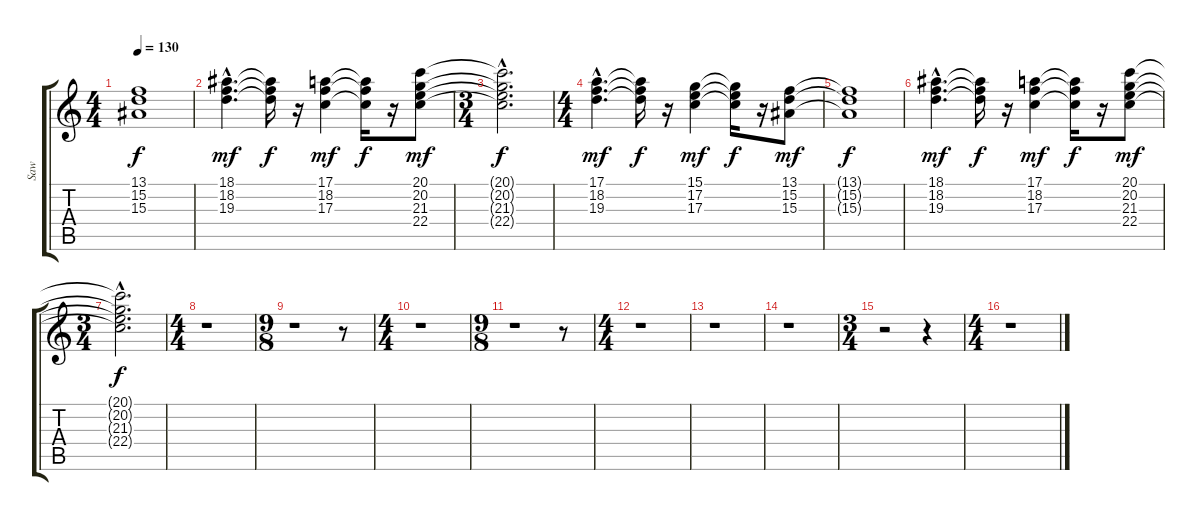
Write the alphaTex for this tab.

\track ("Saw" "Saw") {instrument lead2sawtooth}
\staff {score tabs}
\tuning (E4 B3 G3 D3 A2 E2) {hide}
\ts (4 4)
\tempo 130
\clef g2
\ks c
(13.1{t} 15.2{t} 15.3{t}).1{dy f} |
(18.1{hac} 18.2{hac} 19.3{hac}).4{d dy mf} (18.1{t} 18.2{t} 19.3{t}).16{dy f} r.16 (17.1 18.2 17.3).4{dy mf} (17.1{t} 18.2{t} 17.3{t}).16{dy f} r.16 (20.1 20.2 21.3 22.4).8{dy mf} |
\ts (3 4)
(20.1{hac t} 20.2{hac t} 21.3{hac t} 22.4{hac t}).2{d dy f} |
\ts (4 4)
(17.1{hac} 18.2{hac} 19.3{hac}).4{d dy mf} (17.1{t} 18.2{t} 19.3{t}).16{dy f} r.16 (15.1 17.2 17.3).4{dy mf} (15.1{t} 17.2{t} 17.3{t}).16{dy f} r.16 (13.1 15.2 15.3).8{dy mf} |
(13.1{t} 15.2{t} 15.3{t}).1{dy f} |
(18.1{hac} 18.2{hac} 19.3{hac}).4{d dy mf} (18.1{t} 18.2{t} 19.3{t}).16{dy f} r.16 (17.1 18.2 17.3).4{dy mf} (17.1{t} 18.2{t} 17.3{t}).16{dy f} r.16 (20.1 20.2 21.3 22.4).8{dy mf} |
\ts (3 4)
(20.1{hac t} 20.2{hac t} 21.3{hac t} 22.4{hac t}).2{d dy f} |
\ts (4 4)
r.1 |
\ts (9 8)
r.1 r.8 |
\ts (4 4)
r.1 |
\ts (9 8)
r.1 r.8 |
\ts (4 4)
r.1 |
r.1 |
r.1 |
\ts (3 4)
r.2 r.4 |
\ts (4 4)
r.1
